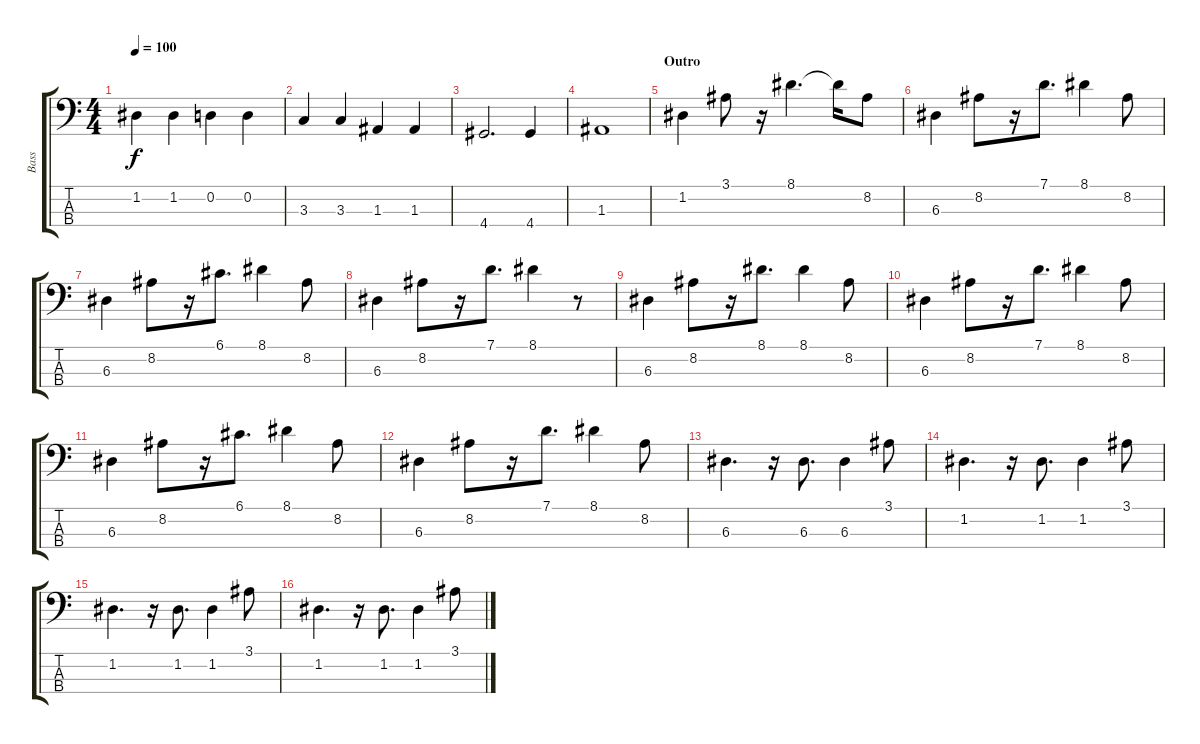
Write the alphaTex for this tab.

\track ("Bass" "Bass") {instrument fretlessbass}
\staff {score tabs}
\tuning (G2 D2 A1 E1) {hide}
\ts (4 4)
\tempo 100
\clef f4
\ks c
1.2.4{dy f} 1.2.4 0.2.4 0.2.4 |
3.3.4 3.3.4 1.3.4 1.3.4 |
4.4.2{d} 4.4.4 |
1.3.1 |
\section ("" "Outro")
1.2.4 3.1.8 r.16 8.1.4{d} 8.1{t}.16 8.2.8 |
6.3.4 8.2.8 r.16 7.1.8{d} 8.1.4 8.2.8 |
6.3.4 8.2.8 r.16 6.1.8{d} 8.1.4 8.2.8 |
6.3.4 8.2.8 r.16 7.1.8{d} 8.1.4 r.8 |
6.3.4 8.2.8 r.16 8.1.8{d} 8.1.4 8.2.8 |
6.3.4 8.2.8 r.16 7.1.8{d} 8.1.4 8.2.8 |
6.3.4 8.2.8 r.16 6.1.8{d} 8.1.4 8.2.8 |
6.3.4 8.2.8 r.16 7.1.8{d} 8.1.4 8.2.8 |
6.3.4{d} r.16 6.3.8{d} 6.3.4 3.1.8 |
1.2.4{d} r.16 1.2.8{d} 1.2.4 3.1.8 |
1.2.4{d} r.16 1.2.8{d} 1.2.4 3.1.8 |
1.2.4{d} r.16 1.2.8{d} 1.2.4 3.1.8
